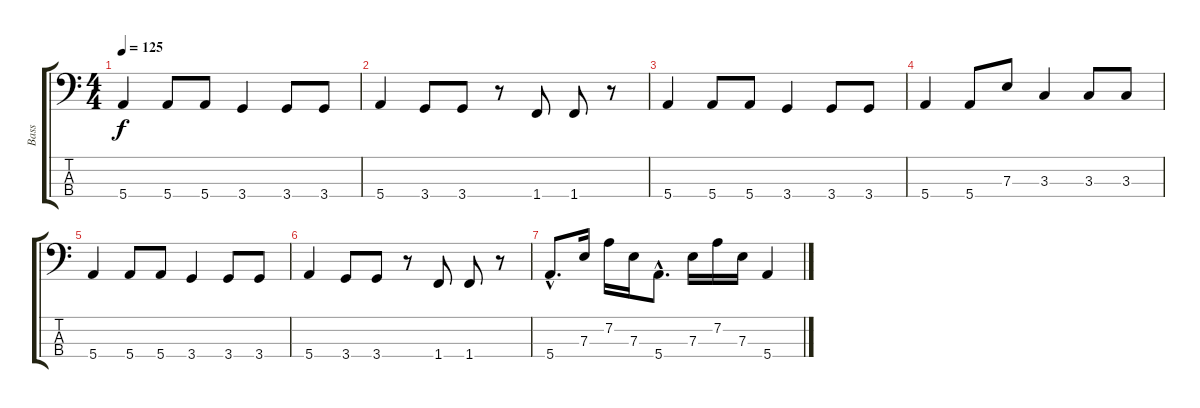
\track ("Bass" "Bass") {instrument slapbass1}
\staff {score tabs}
\tuning (G2 D2 A1 E1) {hide}
\ts (4 4)
\tempo 125
\clef f4
\ks c
5.4.4{dy f} 5.4.8 5.4.8 3.4.4 3.4.8 3.4.8 |
5.4.4 3.4.8 3.4.8 r.8 1.4.8 1.4.8 r.8 |
5.4.4 5.4.8 5.4.8 3.4.4 3.4.8 3.4.8 |
5.4.4 5.4.8 7.3.8 3.3.4 3.3.8 3.3.8 |
5.4.4 5.4.8 5.4.8 3.4.4 3.4.8 3.4.8 |
5.4.4 3.4.8 3.4.8 r.8 1.4.8 1.4.8 r.8 |
5.4{hac}.8{d} 7.3.16 7.2.16 7.3.16 5.4{hac}.8{d} 7.3.16 7.2.16 7.3.16 5.4.4
